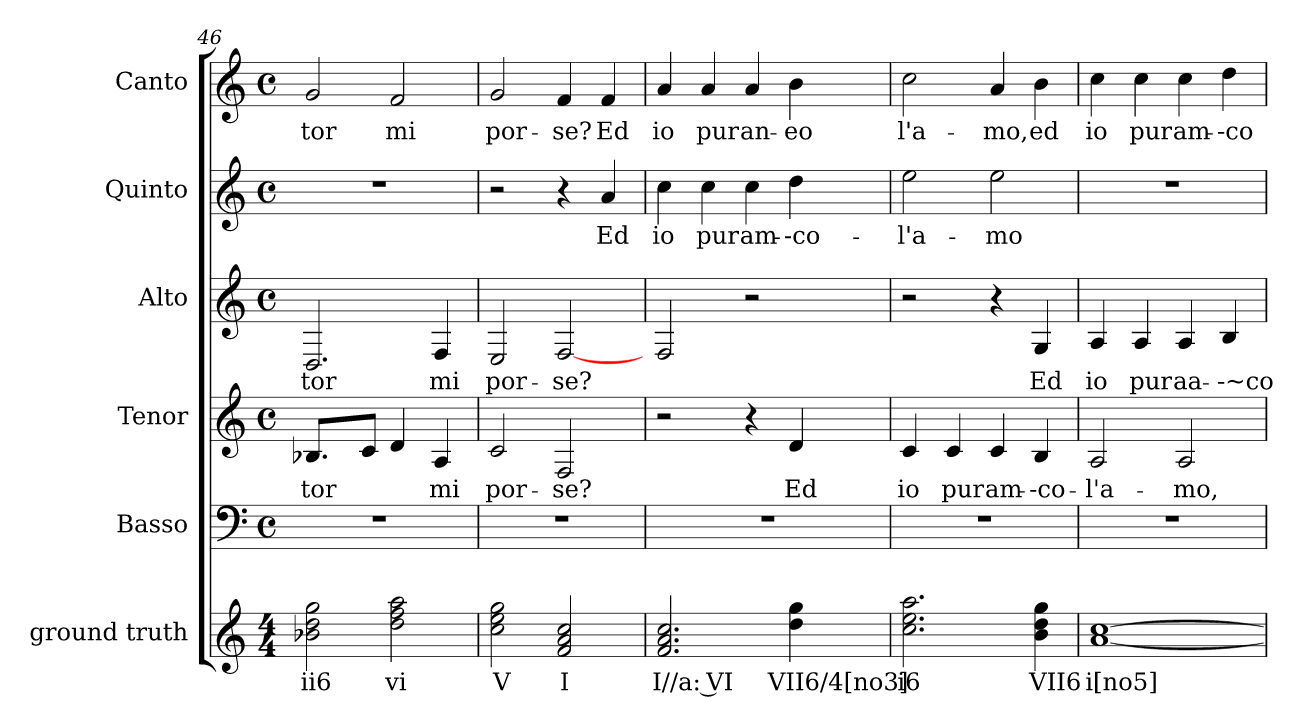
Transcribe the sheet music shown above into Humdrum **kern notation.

**kern	**text	**kern	**kern	**text	**kern	**text	**kern	**text	**kern	**text
*part6	*part6	*part5	*part4	*part4	*part3	*part3	*part2	*part2	*part1	*part1
*staff6	*staff6	*staff5	*staff4	*staff4	*staff3	*staff3	*staff2	*staff2	*staff1	*staff1
*I"ground truth	*	*I"Basso	*I"Tenor	*	*I"Alto	*	*I"Quinto	*	*I"Canto	*
*	*	*I'B.	*I'T.	*	*I'A.	*	*I'Q.	*	*I'C.	*
*	*	*clefF4	*clefG2	*	*clefG2	*	*clefG2	*	*clefG2	*
*k[]	*	*k[]	*k[]	*	*k[]	*	*k[]	*	*k[]	*
*	*	*C:	*C:	*	*C:	*	*C:	*	*C:	*
*M4/4	*	*M4/4	*M4/4	*	*M4/4	*	*M4/4	*	*M4/4	*
*	*	*met(c)	*met(c)	*	*met(c)	*	*met(c)	*	*met(c)	*
=46	=46	=46	=46	=46	=46	=46	=46	=46	=46	=46
2b-X 2dd 2gg	ii6	1r	4.B-	-tor	2.D	-tor	1r	.	2g	-tor
.	.	.	8cJ	.	.	.	.	.	.	.
2dd 2ff 2aa	vi	.	4d	.	.	.	.	.	2f	-mi
.	.	.	4A	-mi	4F	-mi	.	.	.	.
=47	=47	=47	=47	=47	=47	=47	=47	=47	=47	=47
2cc 2ee 2gg	V	1r	2c	-por-	2E	-por-	2r	.	2g	-por-
2f 2a 2cc	I	.	2F	-se?	[2F	-se?	4r	.	4f	-se?
.	.	.	.	.	.	.	4a	-Ed	4f	-Ed
=48	=48	=48	=48	=48	=48	=48	=48	=48	=48	=48
2.f 2.a 2.cc	I//a: VI	1r	2r	.	2F	.	4cc	-io	4a	-io
.	.	.	.	.	.	.	4cc	-pur	4a	-pur
.	.	.	4r	.	2r	.	4cc	-am-	4a	-an-
4dd 4gg	VII6/4[no3]	.	4d	-Ed	.	.	4dd	--co-	4b	-eo
=49	=49	=49	=49	=49	=49	=49	=49	=49	=49	=49
2.cc 2.ee 2.aa	i6	1r	4c	-io	2r	.	2ee	-l'a-	2cc	-l'a-
.	.	.	4c	-pur	.	.	.	.	.	.
.	.	.	4c	-am-	4r	.	2ee	-mo	4a	-mo,
4b 4dd 4gg	VII6	.	4B	--co-	4G	-Ed	.	.	4b	-ed
=50	=50	=50	=50	=50	=50	=50	=50	=50	=50	=50
[1a [1cc	i[no5]	1r	2A	-l'a-	4A	-io	1r	.	4cc	-io
.	.	.	.	.	4A	-pur	.	.	4cc	-pur
.	.	.	2A	-mo,	4A	-aa-	.	.	4cc	-am-
.	.	.	.	.	4B	--~co-	.	.	4dd	--co-
=	=	=	=	=	=	=	=	=	=	=
*-	*-	*-	*-	*-	*-	*-	*-	*-	*-	*-
